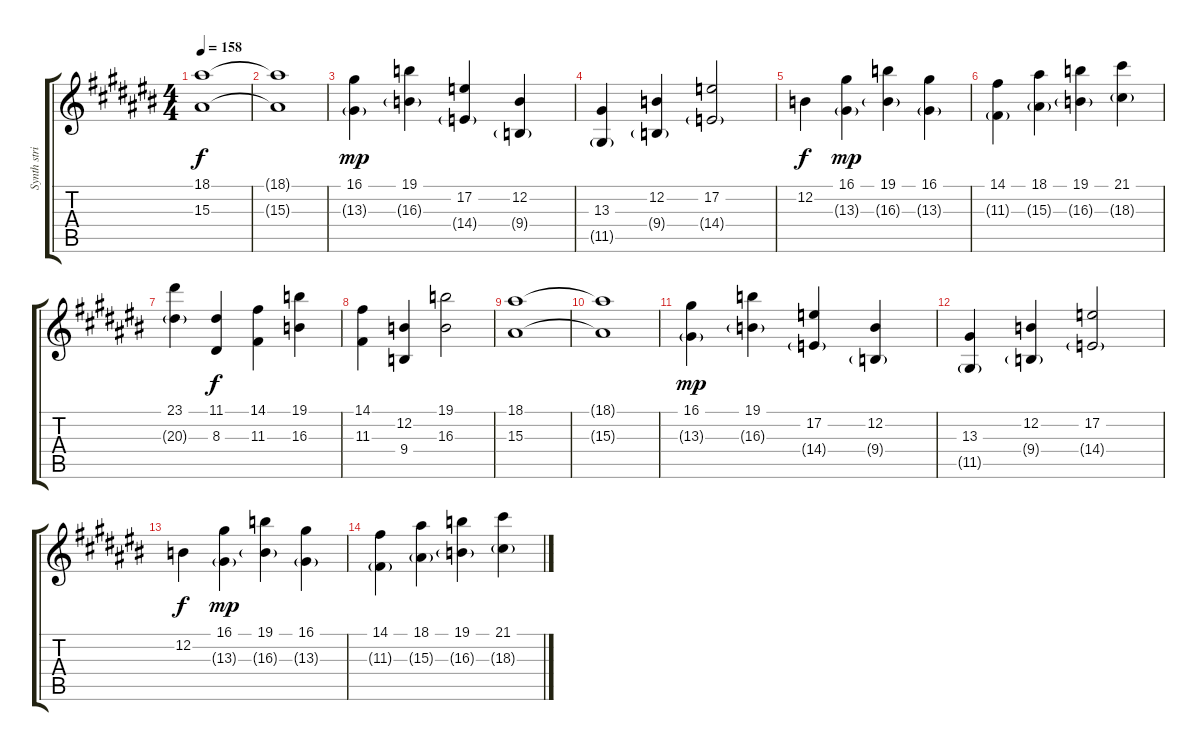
\track ("Synth strings" "Synth stri") {instrument stringensemble1}
\staff {score tabs}
\tuning (E4 B3 G3 D3 A2 E2) {hide}
\ts (4 4)
\tempo 158
\clef g2
\ks c#
(18.1 15.3).1{dy f} |
(18.1{t} 15.3{t}).1 |
(16.1 13.3{g}).4{dy mp} (19.1 16.3{g}).4 (17.2 14.4{g}).4 (12.2 9.4{g}).4 |
(13.3 11.5{g}).4 (12.2 9.4{g}).4 (17.2 14.4{g}).2 |
12.2.4{dy f} (16.1 13.3{g}).4{dy mp} (19.1 16.3{g}).4 (16.1 13.3{g}).4 |
(14.1 11.3{g}).4 (18.1 15.3{g}).4 (19.1 16.3{g}).4 (21.1 18.3{g}).4 |
(23.1 20.3{g}).4 (11.1 8.3).4{dy f} (14.1 11.3).4 (19.1 16.3).4 |
(14.1 11.3).4 (12.2 9.4).4 (19.1 16.3).2 |
(18.1 15.3).1 |
(18.1{t} 15.3{t}).1 |
(16.1 13.3{g}).4{dy mp} (19.1 16.3{g}).4 (17.2 14.4{g}).4 (12.2 9.4{g}).4 |
(13.3 11.5{g}).4 (12.2 9.4{g}).4 (17.2 14.4{g}).2 |
12.2.4{dy f} (16.1 13.3{g}).4{dy mp} (19.1 16.3{g}).4 (16.1 13.3{g}).4 |
(14.1 11.3{g}).4 (18.1 15.3{g}).4 (19.1 16.3{g}).4 (21.1 18.3{g}).4
